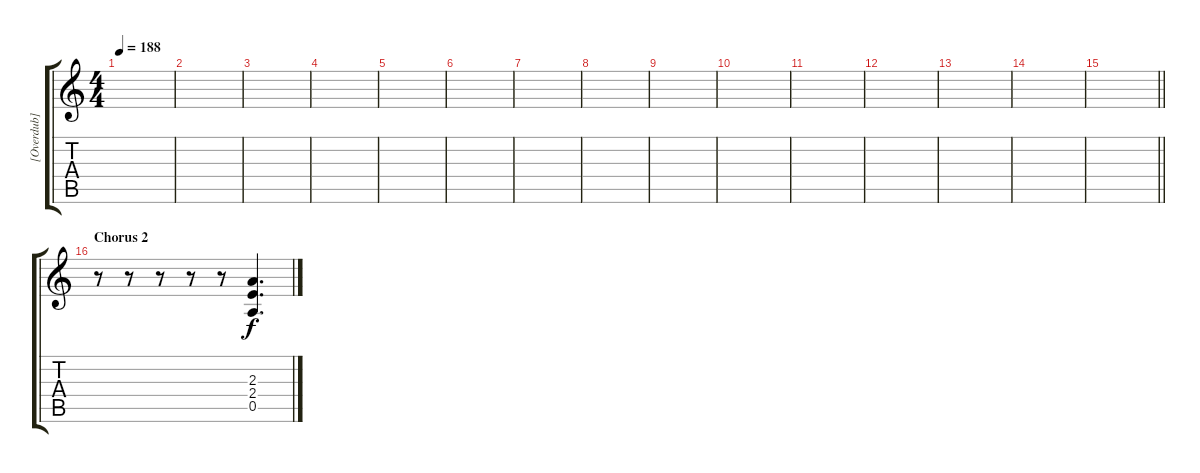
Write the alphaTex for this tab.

\track ("[Overdub]" "[Overdub]") {instrument distortionguitar}
\staff {score tabs}
\tuning (E4 B3 G3 D3 A2 E2) {hide}
\ts (4 4)
\tempo 188
\clef g2
\ks c
|
|
|
|
|
|
|
|
|
|
|
|
|
|
\barLineRight lightlight
|
\section ("" "Chorus 2")
r.8 r.8 r.8 r.8 r.8 (2.3 2.4 0.5).4{d volume 0 balance 15}
